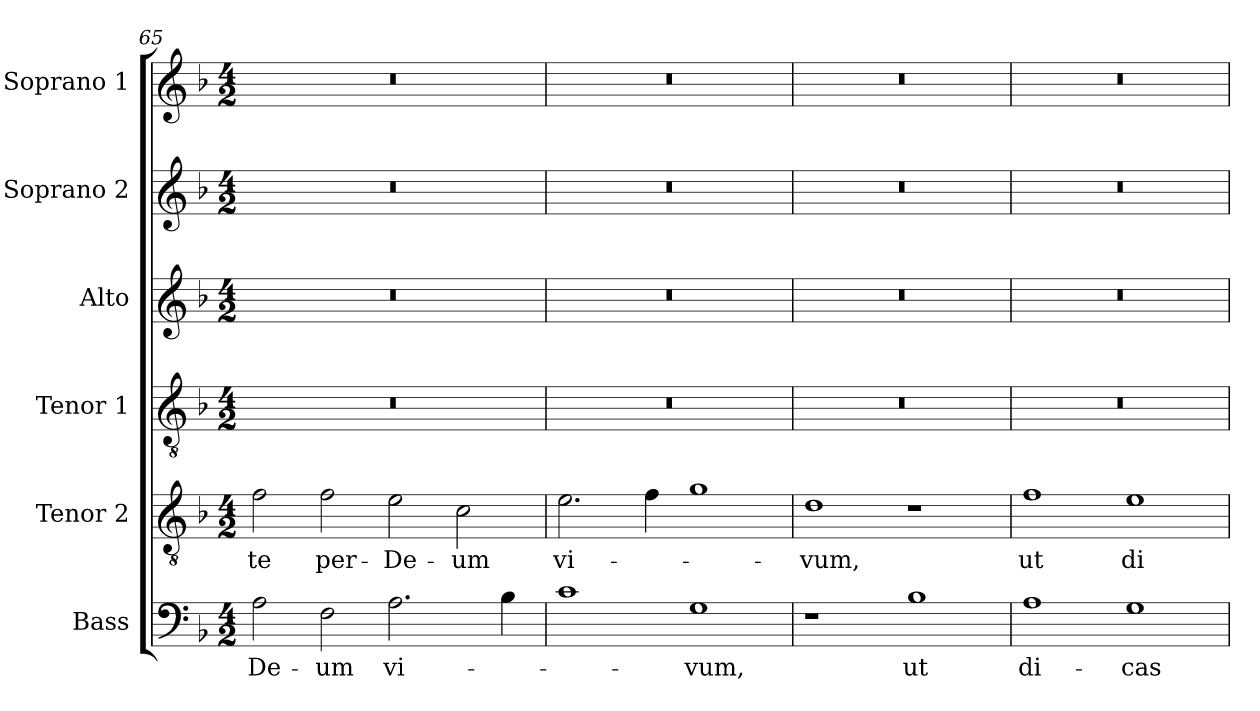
**kern	**text	**kern	**text	**kern	**kern	**kern	**kern
*part6	*part6	*part5	*part5	*part4	*part3	*part2	*part1
*staff6	*staff6	*staff5	*staff5	*staff4	*staff3	*staff2	*staff1
*I"Bass	*	*I"Tenor 2	*	*I"Tenor 1	*I"Alto	*I"Soprano 2	*I"Soprano 1
*I'B	*	*I'T 2	*	*I'T 1	*I'A	*I'S 2	*I'S 1
*clefF4	*	*clefGv2	*	*clefGv2	*clefG2	*clefG2	*clefG2
*k[b-]	*	*k[b-]	*	*k[b-]	*k[b-]	*k[b-]	*k[b-]
*F:	*	*F:	*	*F:	*F:	*F:	*F:
*M4/2	*	*M4/2	*	*M4/2	*M4/2	*M4/2	*M4/2
=65	=65	=65	=65	=65	=65	=65	=65
!	!LO:LY:b	!	!	!	!	!	!
!	!	!	!LO:LY:b	!	!	!	!
2A\	-De-	2f\	te	0r	0r	0r	0r
!	!LO:LY:b	!	!	!	!	!	!
!	!	!	!LO:LY:b	!	!	!	!
2F\	-um	2f\	per-	.	.	.	.
!	!LO:LY:b	!	!	!	!	!	!
!	!	!	!LO:LY:b	!	!	!	!
2.A\	vi-	2e\	-De-	.	.	.	.
!	!	!	!LO:LY:b	!	!	!	!
.	.	2c\	-um	.	.	.	.
4B-\	.	.	.	.	.	.	.
=66	=66	=66	=66	=66	=66	=66	=66
!	!	!	!LO:LY:b	!	!	!	!
1c	.	2.e\	vi-	0r	0r	0r	0r
.	.	4f\	.	.	.	.	.
!	!LO:LY:b	!	!	!	!	!	!
1G	-vum,	1g	.	.	.	.	.
=67	=67	=67	=67	=67	=67	=67	=67
!	!	!	!LO:LY:b	!	!	!	!
1r	.	1d	-vum,	0r	0r	0r	0r
!	!LO:LY:b	!	!	!	!	!	!
1B-	ut	1r	.	.	.	.	.
=68	=68	=68	=68	=68	=68	=68	=68
!	!LO:LY:b	!	!	!	!	!	!
!	!	!	!LO:LY:b	!	!	!	!
1A	di-	1f	ut	0r	0r	0r	0r
!	!LO:LY:b	!	!	!	!	!	!
!	!	!	!LO:LY:b	!	!	!	!
1G	-cas	1e	di-	.	.	.	.
=	=	=	=	=	=	=	=
*-	*-	*-	*-	*-	*-	*-	*-
